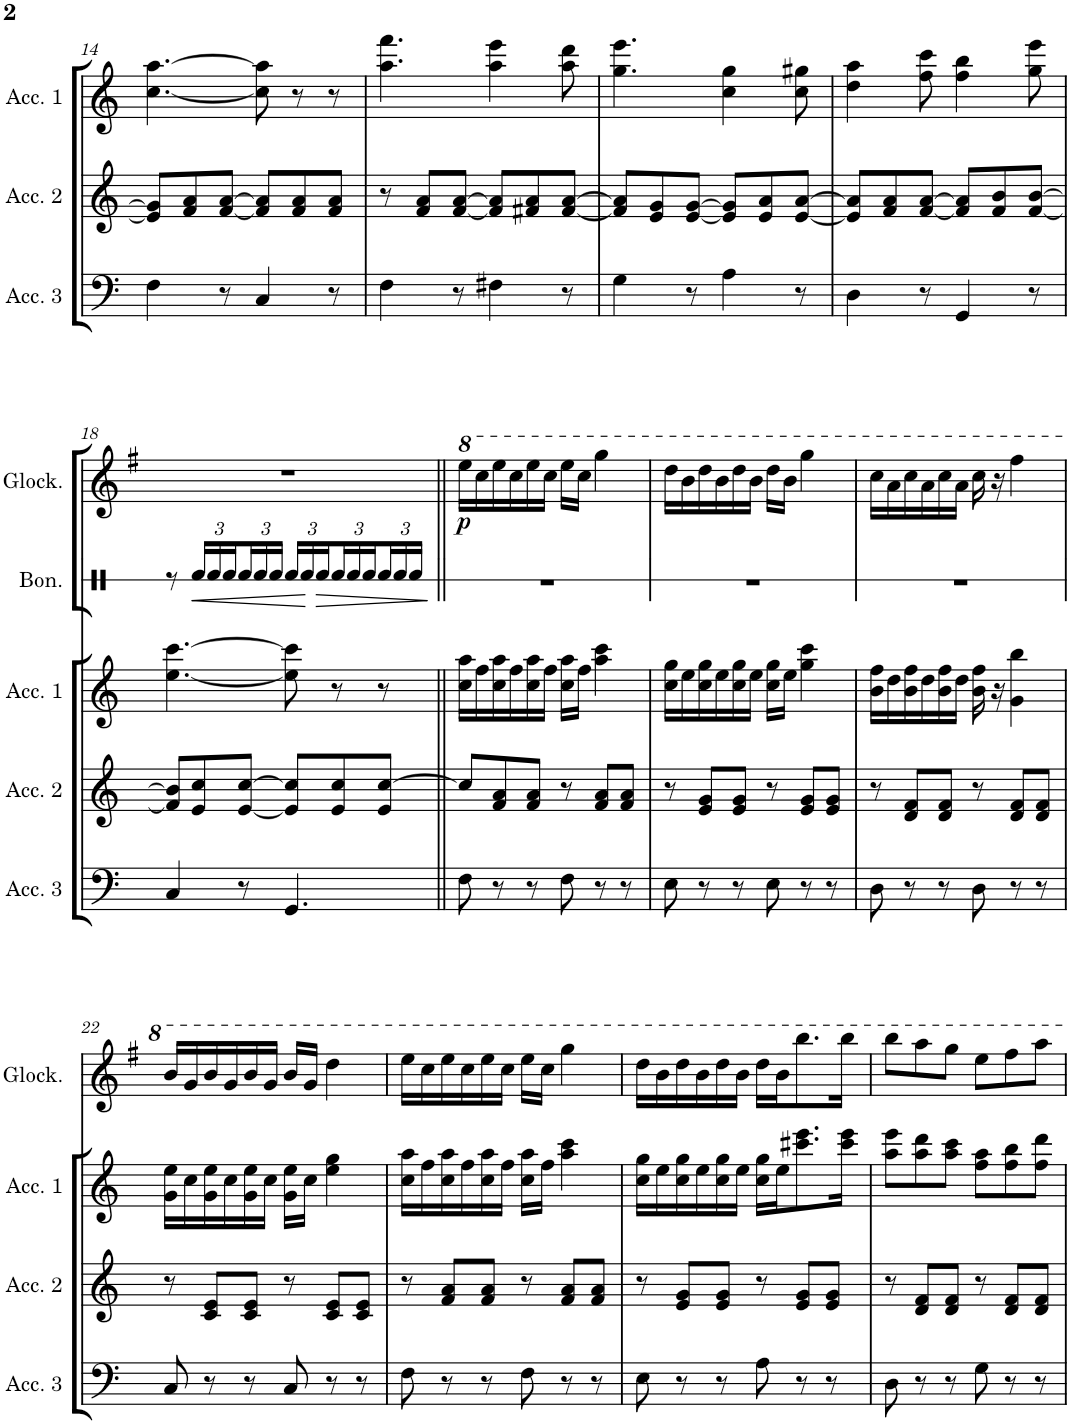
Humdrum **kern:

**kern	**kern	**kern	**kern	**dynam	**kern	**dynam
*part5	*part4	*part3	*part2	*part2	*part1	*part1
*staff5	*staff4	*staff3	*staff2	*staff2	*staff1	*staff1
*I"Accordion 3	*I"Accordion 2	*I"Accordion 1	*I"Bongos	*	*I"Glockenspiel	*
*I'Acc. 3	*I'Acc. 2	*I'Acc. 1	*I'Bon.	*	*I'Glock.	*
!!LO:PB:g=z
*clefF4	*clefG2	*clefG2	*clefX	*	*clefG2	*
*k[]	*k[]	*k[]	*k[]	*	*k[f#]	*
*M6/8	*M6/8	*M6/8	*M6/8	*	*M6/8	*
=14	=14	=14	=14	=14	=14	=14
4F\	8e/] 8g/]L	[4.cc\ [4.aa\	2.r	.	2.r	.
.	8f/ 8a/	.	.	.	.	.
8r	[8f/ [8a/J	.	.	.	.	.
4C/	8f/] 8a/]L	8cc\] 8aa\]	.	.	.	.
.	8f/ 8a/	8r	.	.	.	.
8r	8f/ 8a/J	8r	.	.	.	.
=15	=15	=15	=15	=15	=15	=15
4F\	8r	4.aa\ 4.fff\	2.r	.	2.r	.
.	8f/ 8a/L	.	.	.	.	.
8r	[8f/ [8a/J	.	.	.	.	.
4F#X\	8f/] 8a/]L	4aa\ 4eee\	.	.	.	.
.	8f#X/ 8a/	.	.	.	.	.
8r	[8f#/ [8a/J	8aa\ 8ddd\	.	.	.	.
=16	=16	=16	=16	=16	=16	=16
4G\	8f#/] 8a/]L	4.gg\ 4.eee\	2.r	.	2.r	.
.	8e/ 8g/	.	.	.	.	.
8r	[8e/ [8g/J	.	.	.	.	.
4A\	8e/] 8g/]L	4cc\ 4gg\	.	.	.	.
.	8e/ 8a/	.	.	.	.	.
8r	[8e/ [8a/J	8cc\ 8gg#X\	.	.	.	.
=17	=17	=17	=17	=17	=17	=17
4D\	8e/] 8a/]L	4dd\ 4aa\	2.r	.	2.r	.
.	8f/ 8a/	.	.	.	.	.
8r	[8f/ [8a/J	8ff\ 8ccc\	.	.	.	.
4GG/	8f/] 8a/]L	4ff\ 4bb\	.	.	.	.
.	8f/ 8b/	.	.	.	.	.
8r	[8f/ [8b/J	8gg\ 8eee\	.	.	.	.
!!LO:LB:g=z
=18	=18	=18	=18	=18	=18	=18
4C/	8f/] 8b/]L	[4.ee\ [4.ccc\	8r	.	2.r	.
*	*	*	*Xbrackettup	*	*	*
!	!	!	!	!LO:HP:b	!	!
.	8e/ 8cc/	.	24Rf/LL	<	.	.
.	.	.	24Rf/	.	.	.
.	.	.	24Rf/	.	.	.
8r	[8e/ [8cc/J	.	24Rf/	.	.	.
.	.	.	24Rf/	.	.	.
.	.	.	24Rf/JJ	.	.	.
4.GG/	8e/] 8cc/]L	8ee\] 8ccc\]	24Rf/LL	.	.	.
.	.	.	24Rf/	.	.	.
!	!	!	!	!LO:HP:n=1:b	!	!
.	.	.	24Rf/	[ >	.	.
.	8e/ 8cc/	8r	24Rf/	.	.	.
.	.	.	24Rf/	.	.	.
.	.	.	24Rf/	.	.	.
.	8e/ [8cc/J	8r	24Rf/	.	.	.
.	.	.	24Rf/	.	.	.
.	.	.	24Rf/JJ	.	.	.
.	.	.	.	]	.	.
=19||	=19||	=19||	=19||	=19||	=19||	=19||
!	!	!	!	!	!	!LO:DY:b
8F\	8cc/L]	16cc\ 16aa\LL	2.r	.	16eee\LL	p
.	.	16ff\	.	.	16ccc\	.
8r	8f/ 8a/	16cc\ 16aa\	.	.	16eee\	.
.	.	16ff\	.	.	16ccc\	.
8r	8f/ 8a/J	16cc\ 16aa\	.	.	16eee\	.
.	.	16ff\JJ	.	.	16ccc\JJ	.
8F\	8r	16cc\ 16aa\LL	.	.	16eee\LL	.
.	.	16ff\JJ	.	.	16ccc\JJ	.
8r	8f/ 8a/L	4aa\ 4ccc\	.	.	4ggg\	.
8r	8f/ 8a/J	.	.	.	.	.
=20	=20	=20	=20	=20	=20	=20
8E\	8r	16cc\ 16gg\LL	2.r	.	16ddd\LL	.
.	.	16ee\	.	.	16bb\	.
8r	8e/ 8g/L	16cc\ 16gg\	.	.	16ddd\	.
.	.	16ee\	.	.	16bb\	.
8r	8e/ 8g/J	16cc\ 16gg\	.	.	16ddd\	.
.	.	16ee\JJ	.	.	16bb\JJ	.
8E\	8r	16cc\ 16gg\LL	.	.	16ddd\LL	.
.	.	16ee\JJ	.	.	16bb\JJ	.
8r	8e/ 8g/L	4gg\ 4ccc\	.	.	4ggg\	.
8r	8e/ 8g/J	.	.	.	.	.
=21	=21	=21	=21	=21	=21	=21
8D\	8r	16b\ 16ff\LL	2.r	.	16ccc\LL	.
.	.	16dd\	.	.	16aa\	.
8r	8d/ 8f/L	16b\ 16ff\	.	.	16ccc\	.
.	.	16dd\	.	.	16aa\	.
8r	8d/ 8f/J	16b\ 16ff\	.	.	16ccc\	.
.	.	16dd\JJ	.	.	16aa\JJ	.
8D\	8r	16b\ 16ff\	.	.	16ccc\	.
.	.	16r	.	.	16r	.
8r	8d/ 8f/L	4g\ 4bb\	.	.	4fff#\	.
8r	8d/ 8f/J	.	.	.	.	.
!!LO:LB:g=z
=22	=22	=22	=22	=22	=22	=22
8C/	8r	16g\ 16ee\LL	2.r	.	16bb/LL	.
.	.	16cc\	.	.	16gg/	.
8r	8c/ 8e/L	16g\ 16ee\	.	.	16bb/	.
.	.	16cc\	.	.	16gg/	.
8r	8c/ 8e/J	16g\ 16ee\	.	.	16bb/	.
.	.	16cc\JJ	.	.	16gg/JJ	.
8C/	8r	16g\ 16ee\LL	.	.	16bb/LL	.
.	.	16cc\JJ	.	.	16gg/JJ	.
8r	8c/ 8e/L	4ee\ 4gg\	.	.	4ddd\	.
8r	8c/ 8e/J	.	.	.	.	.
=23	=23	=23	=23	=23	=23	=23
8F\	8r	16cc\ 16aa\LL	2.r	.	16eee\LL	.
.	.	16ff\	.	.	16ccc\	.
8r	8f/ 8a/L	16cc\ 16aa\	.	.	16eee\	.
.	.	16ff\	.	.	16ccc\	.
8r	8f/ 8a/J	16cc\ 16aa\	.	.	16eee\	.
.	.	16ff\JJ	.	.	16ccc\JJ	.
8F\	8r	16cc\ 16aa\LL	.	.	16eee\LL	.
.	.	16ff\JJ	.	.	16ccc\JJ	.
8r	8f/ 8a/L	4aa\ 4ccc\	.	.	4ggg\	.
8r	8f/ 8a/J	.	.	.	.	.
=24	=24	=24	=24	=24	=24	=24
8E\	8r	16cc\ 16gg\LL	2.r	.	16ddd\LL	.
.	.	16ee\	.	.	16bb\	.
8r	8e/ 8g/L	16cc\ 16gg\	.	.	16ddd\	.
.	.	16ee\	.	.	16bb\	.
8r	8e/ 8g/J	16cc\ 16gg\	.	.	16ddd\	.
.	.	16ee\JJ	.	.	16bb\JJ	.
8A\	8r	16cc\ 16gg\LL	.	.	16ddd\LL	.
.	.	16ee\J	.	.	16bb\J	.
8r	8e/ 8g/L	8.ccc#X\ 8.eee\	.	.	8.bbb\	.
8r	8e/ 8g/J	.	.	.	.	.
.	.	16ccc#\^ 16eee\^Jk	.	.	16bbb\Jk	.
=25	=25	=25	=25	=25	=25	=25
8D\	8r	8aa\^ 8eee\^L	2.r	.	8bbb\L	.
8r	8d/ 8f/L	8aa\ 8ddd\	.	.	8aaa\	.
8r	8d/ 8f/J	8aa\ 8ccc\J	.	.	8ggg\J	.
8G\	8r	8ff\ 8aa\L	.	.	8eee\L	.
8r	8d/ 8f/L	8ff\ 8bb\	.	.	8fff#\	.
8r	8d/ 8f/J	8ff\ 8ddd\J	.	.	8aaa\J	.
=	=	=	=	=	=	=
*-	*-	*-	*-	*-	*-	*-
